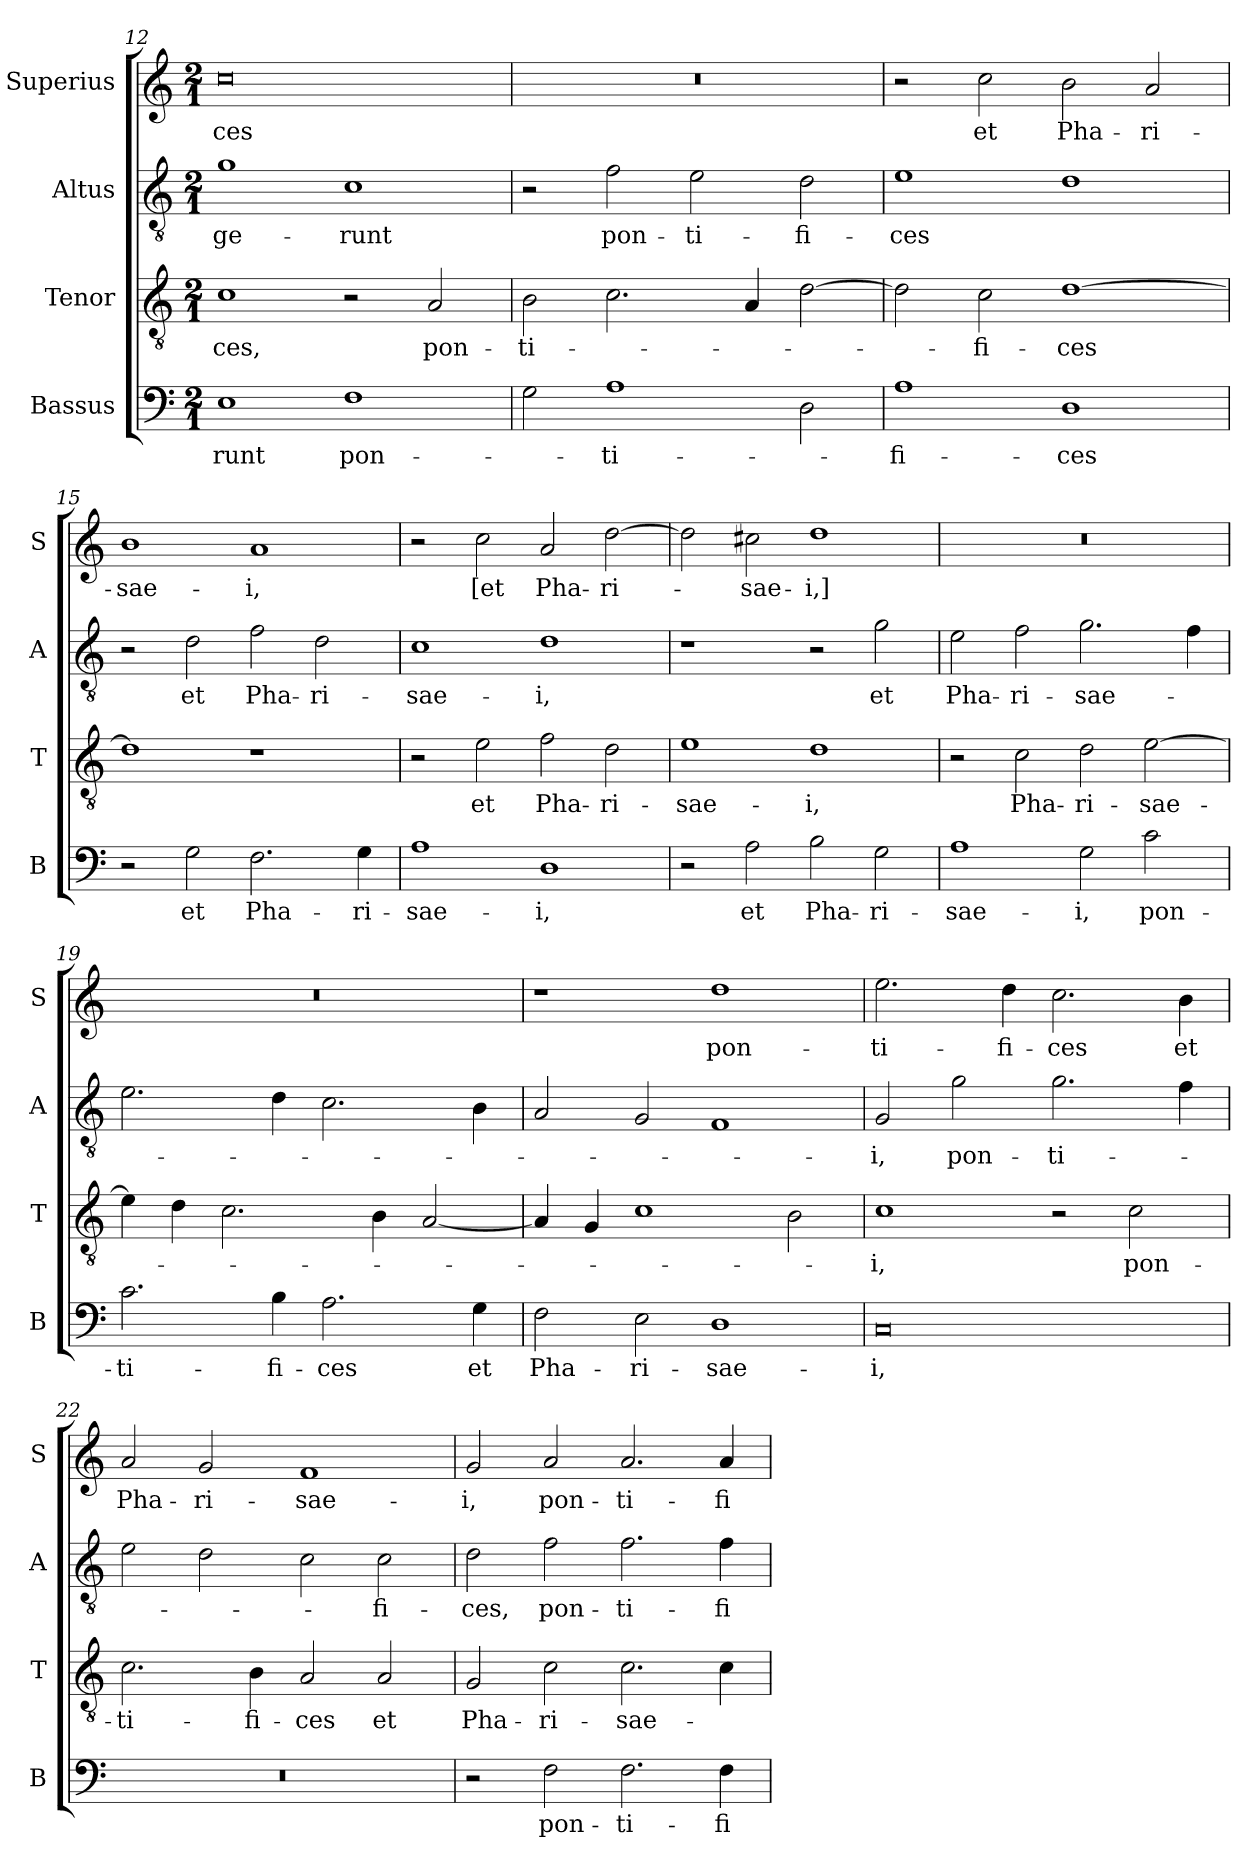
**kern	**text	**kern	**text	**kern	**text	**kern	**text
*part4	*part4	*part3	*part3	*part2	*part2	*part1	*part1
*staff4	*staff4	*staff3	*staff3	*staff2	*staff2	*staff1	*staff1
*I"Bassus	*	*I"Tenor	*	*I"Altus	*	*I"Superius	*
*I'B	*	*I'T	*	*I'A	*	*I'S	*
*clefF4	*	*clefGv2	*	*clefGv2	*	*clefG2	*
*k[]	*	*k[]	*	*k[]	*	*k[]	*
*M2/1	*	*M2/1	*	*M2/1	*	*M2/1	*
=12	=12	=12	=12	=12	=12	=12	=12
1E	-runt	1c	-ces,	1g	-ge-	0cc	-ces
1F	pon-	2r	.	1c	-runt	.	.
.	.	2A	pon-	.	.	.	.
=13	=13	=13	=13	=13	=13	=13	=13
2G	.	2B	-ti-	2r	.	0r	.
1A	-ti-	2.c	.	2f	pon-	.	.
.	.	.	.	2e	-ti-	.	.
.	.	4A	.	.	.	.	.
2D	.	[2d	.	2d	-fi-	.	.
=14	=14	=14	=14	=14	=14	=14	=14
1A	-fi-	2d]	.	1e	-ces	2r	.
.	.	2c	-fi-	.	.	2cc	et
1D	-ces	[1d	-ces	1d	.	2b	Pha-
.	.	.	.	.	.	2a	-ri-
=15	=15	=15	=15	=15	=15	=15	=15
2r	.	1d]	.	2r	.	1b	-sae-
2G	et	.	.	2d	et	.	.
2.F	Pha-	1r	.	2f	Pha-	1a	-i,
.	.	.	.	2d	-ri-	.	.
4G	-ri-	.	.	.	.	.	.
=16	=16	=16	=16	=16	=16	=16	=16
1A	-sae-	2r	.	1c	-sae-	2r	.
.	.	2e	et	.	.	2cc	[et
1D	-i,	2f	Pha-	1d	-i,	2a	Pha-
.	.	2d	-ri-	.	.	[2dd	-ri-
=17	=17	=17	=17	=17	=17	=17	=17
2r	.	1e	-sae-	1r	.	2dd]	.
2A	et	.	.	.	.	2cc#X	-sae-
2B	Pha-	1d	-i,	2r	.	1dd	-i,]
2G	-ri-	.	.	2g	et	.	.
=18	=18	=18	=18	=18	=18	=18	=18
1A	-sae-	2r	.	2e	Pha-	0r	.
.	.	2c	Pha-	2f	-ri-	.	.
2G	-i,	2d	-ri-	2.g	-sae-	.	.
2c	pon-	[2e	-sae-	.	.	.	.
.	.	.	.	4f	.	.	.
=19	=19	=19	=19	=19	=19	=19	=19
2.c	-ti-	4e]	.	2.e	.	0r	.
.	.	4d	.	.	.	.	.
.	.	2.c	.	.	.	.	.
4B	-fi-	.	.	4d	.	.	.
2.A	-ces	.	.	2.c	.	.	.
.	.	4B	.	.	.	.	.
.	.	[2A	.	.	.	.	.
4G	et	.	.	4B	.	.	.
=20	=20	=20	=20	=20	=20	=20	=20
2F	Pha-	4A]	.	2A	.	1r	.
.	.	4G	.	.	.	.	.
2E	-ri-	1c	.	2G	.	.	.
1D	-sae-	.	.	1F	.	1dd	pon-
.	.	2B	.	.	.	.	.
=21	=21	=21	=21	=21	=21	=21	=21
0C	-i,	1c	-i,	2G	-i,	2.ee	-ti-
.	.	.	.	2g	pon-	.	.
.	.	.	.	.	.	4dd	-fi-
.	.	2r	.	2.g	-ti-	2.cc	-ces
.	.	2c	pon-	.	.	.	.
.	.	.	.	4f	.	4b	et
=22	=22	=22	=22	=22	=22	=22	=22
0r	.	2.c	-ti-	2e	.	2a	Pha-
.	.	.	.	2d	.	2g	-ri-
.	.	4B	-fi-	.	.	.	.
.	.	2A	-ces	2c	.	1f	-sae-
.	.	2A	et	2c	-fi-	.	.
=23	=23	=23	=23	=23	=23	=23	=23
2r	.	2G	Pha-	2d	-ces,	2g	-i,
2F	pon-	2c	-ri-	2f	pon-	2a	pon-
2.F	-ti-	2.c	-sae-	2.f	-ti-	2.a	-ti-
4F	-fi-	4c	.	4f	-fi-	4a	-fi-
=	=	=	=	=	=	=	=
*-	*-	*-	*-	*-	*-	*-	*-
